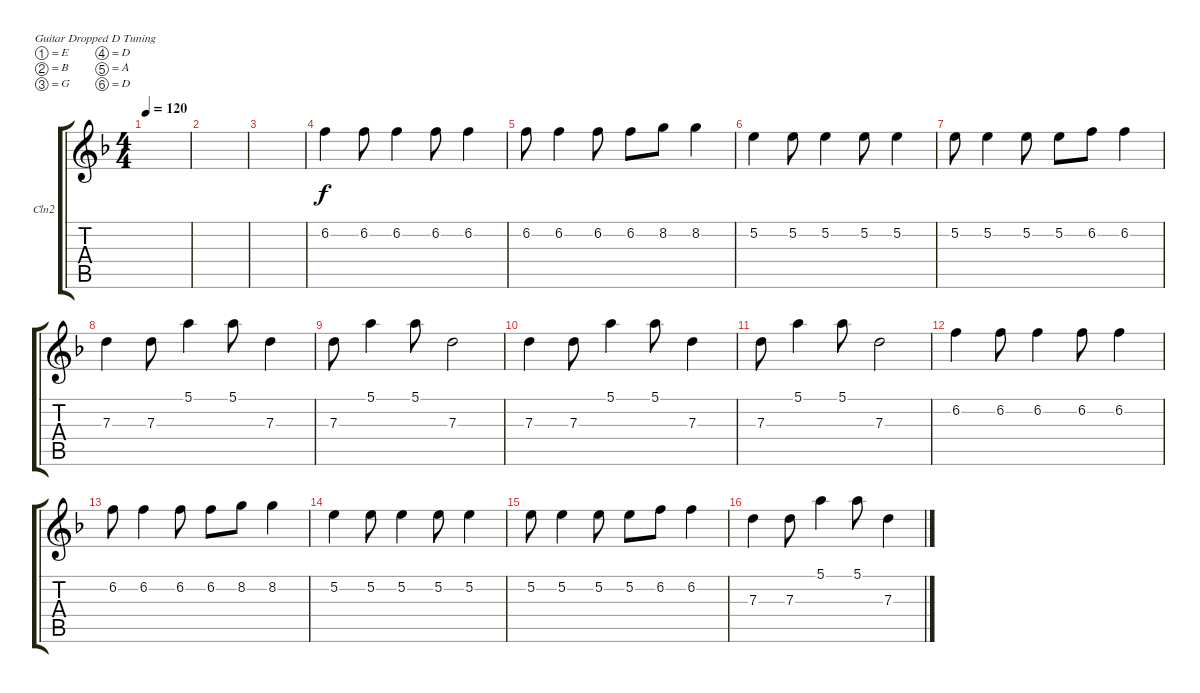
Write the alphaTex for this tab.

\defaultSystemsLayout 4
\bracketExtendMode groupsimilarinstruments
\firstSystemTrackNameOrientation horizontal
\otherSystemsTrackNameOrientation horizontal
\track ("Clean 2" "Cln2") {instrument electricguitarclean}
\staff {score tabs}
\tuning (E4 B3 G3 D3 A2 D2)
\ts (4 4)
\tempo 120
\clef g2
\ks f
|
|
|
6.2.4 6.2.8 6.2.4 6.2.8 6.2.4 |
6.2.8 6.2.4 6.2.8 6.2.8 8.2.8 8.2.4 |
5.2.4 5.2.8 5.2.4 5.2.8 5.2.4 |
5.2.8 5.2.4 5.2.8 5.2.8 6.2.8 6.2.4 |
7.3.4 7.3.8 5.1.4 5.1.8 7.3.4 |
7.3.8 5.1.4 5.1.8 7.3.2 |
7.3.4 7.3.8 5.1.4 5.1.8 7.3.4 |
7.3.8 5.1.4 5.1.8 7.3.2 |
6.2.4 6.2.8 6.2.4 6.2.8 6.2.4 |
6.2.8 6.2.4 6.2.8 6.2.8 8.2.8 8.2.4 |
5.2.4 5.2.8 5.2.4 5.2.8 5.2.4 |
5.2.8 5.2.4 5.2.8 5.2.8 6.2.8 6.2.4 |
7.3.4 7.3.8 5.1.4 5.1.8 7.3.4
